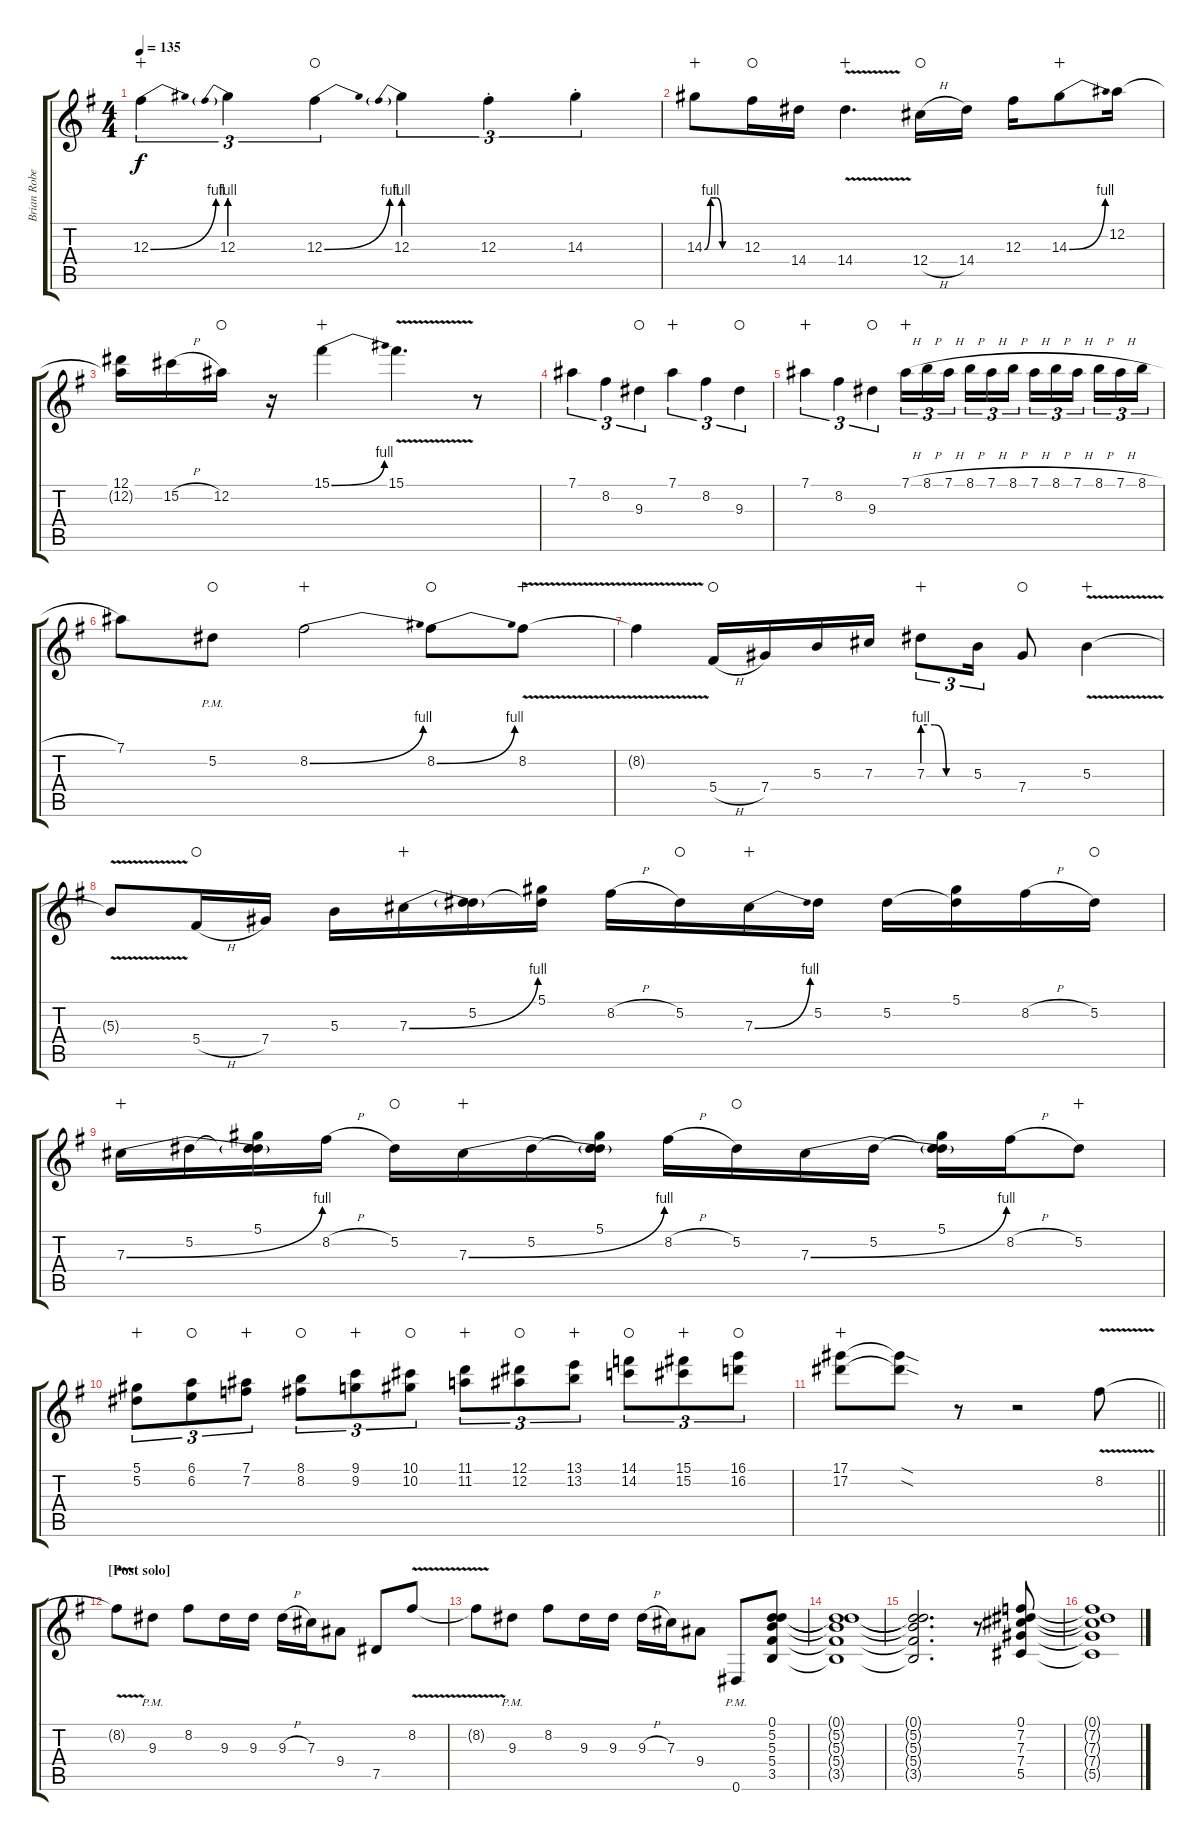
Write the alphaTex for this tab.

\track ("Brian Robertson" "Brian Robe") {instrument overdrivenguitar}
\staff {score tabs}
\tuning (Eb4 Bb3 Gb3 Db3 Ab2 Eb2) {hide}
\ts (4 4)
\tempo 135
\clef g2
\ks eminor
12.3{be (bend 0 0 60 4)}.4{tu (3 2) dy f wahc} 12.3{be (prebend 0 4 60 4)}.4{tu (3 2)} 12.3{be (bend 0 0 60 4)}.4{tu (3 2) waho} 12.3{be (prebend 0 4 60 4)}.4{tu (3 2)} 12.3{st}.4{tu (3 2)} 14.3{st}.4{tu (3 2)} |
14.3{be (custom 0 0 10 4 20 4 30 0 60 0)}.8{wahc} 12.3.16{waho} 14.4.16 14.4{v}.4{d wahc} 12.4{h}.16{waho} 14.4.16 12.3.16 14.3{be (bend 0 0 60 4)}.8{wahc} 12.2.16 |
(12.1 12.2{t}).16 15.2{h}.16 12.2.16{waho} r.16 15.1{be (bend 0 0 60 4)}.4{wahc} 15.1{v}.4{d} r.8 |
7.1.4{tu (3 2)} 8.2.4{tu (3 2)} 9.3.4{tu (3 2) waho} 7.1.4{tu (3 2) wahc} 8.2.4{tu (3 2)} 9.3.4{tu (3 2) waho} |
7.1.4{tu (3 2) wahc} 8.2.4{tu (3 2)} 9.3.4{tu (3 2) waho} 7.1{h}.16{tu (3 2) wahc} 8.1{h}.16{tu (3 2)} 7.1{h}.16{tu (3 2) beam splitsecondary} 8.1{h}.16{tu (3 2)} 7.1{h}.16{tu (3 2)} 8.1{h}.16{tu (3 2)} 7.1{h}.16{tu (3 2)} 8.1{h}.16{tu (3 2)} 7.1{h}.16{tu (3 2) beam splitsecondary} 8.1{h}.16{tu (3 2)} 7.1{h}.16{tu (3 2)} 8.1{h}.16{tu (3 2)} |
7.1.8 5.2{pm}.8{waho} 8.2{be (bend 0 0 60 4)}.2{wahc} 8.2{be (bend 0 0 60 4)}.8{waho} 8.2{v}.8{wahc} |
8.2{t}.4 5.4{h}.16{waho} 7.4.16 5.3.16 7.3.16 7.3{be (custom 0 4 15 4 30 0 60 0)}.8{tu (3 2) wahc} 5.3.16{tu (3 2)} 7.4.8{waho} 5.3{v}.4{wahc} |
5.3{t}.8 5.4{h}.16{waho} 7.4.16 5.3.16 7.3{be (bend 0 0 60 4)}.16{wahc} (5.2 7.3{t}).16 (5.1 5.2{t}).16 8.2{h}.16 5.2.16{waho} 7.3{be (bend 0 0 60 4)}.16{wahc} 5.2.16 5.2.16 (5.1 5.2{t}).16 8.2{h}.16 5.2.16{waho} |
7.3{be (bend 0 0 60 4)}.16{wahc} 5.2.16 (5.1 5.2{t} 7.3{t}).16 8.2{h}.16 5.2.16{waho} 7.3{be (bend 0 0 60 4)}.16{wahc} 5.2.16 (5.1 5.2{t} 7.3{t}).16 8.2{h}.16 5.2.16{waho} 7.3{be (bend 0 0 60 4)}.16 5.2.16 (5.1 5.2{t} 7.3{t}).16 8.2{h}.16 5.2.8{wahc} |
(5.1 5.2).8{tu (3 2) wahc} (6.1 6.2).8{tu (3 2) waho} (7.1 7.2).8{tu (3 2) wahc} (8.1 8.2).8{tu (3 2) waho} (9.1 9.2).8{tu (3 2) wahc} (10.1 10.2).8{tu (3 2) waho} (11.1 11.2).8{tu (3 2) wahc} (12.1 12.2).8{tu (3 2) waho} (13.1 13.2).8{tu (3 2) wahc} (14.1 14.2).8{tu (3 2) waho} (15.1 15.2).8{tu (3 2) wahc} (16.1 16.2).8{tu (3 2) waho} |
\barLineRight lightlight
(17.1 17.2).8{wahc} (17.1{sod t} 17.2{sod t}).8 r.8 r.2 8.2{v}.8 |
\section ("" "[Post solo]")
8.2{t}.8 9.3{pm}.8 8.2.8 9.3.16 9.3.16 9.3{h}.16 7.3.16 9.4.8 7.5.8 8.2{v}.8 |
8.2{t}.8 9.3{pm}.8 8.2.8 9.3.16 9.3.16 9.3{h}.16 7.3.16 9.4.8 0.6{pm}.8 (0.1 5.2 5.3 5.4 3.5).8 |
(0.1{t} 5.2{t} 5.3{t} 5.4{t} 3.5{t}).1{volume 7} |
(0.1{t} 5.2{t} 5.3{t} 5.4{t} 3.5{t}).2{d} r.8 (0.1 7.2 7.3 7.4 5.5).8{volume 13} |
(0.1{t} 7.2{t} 7.3{t} 7.4{t} 5.5{t}).1{volume 7}
